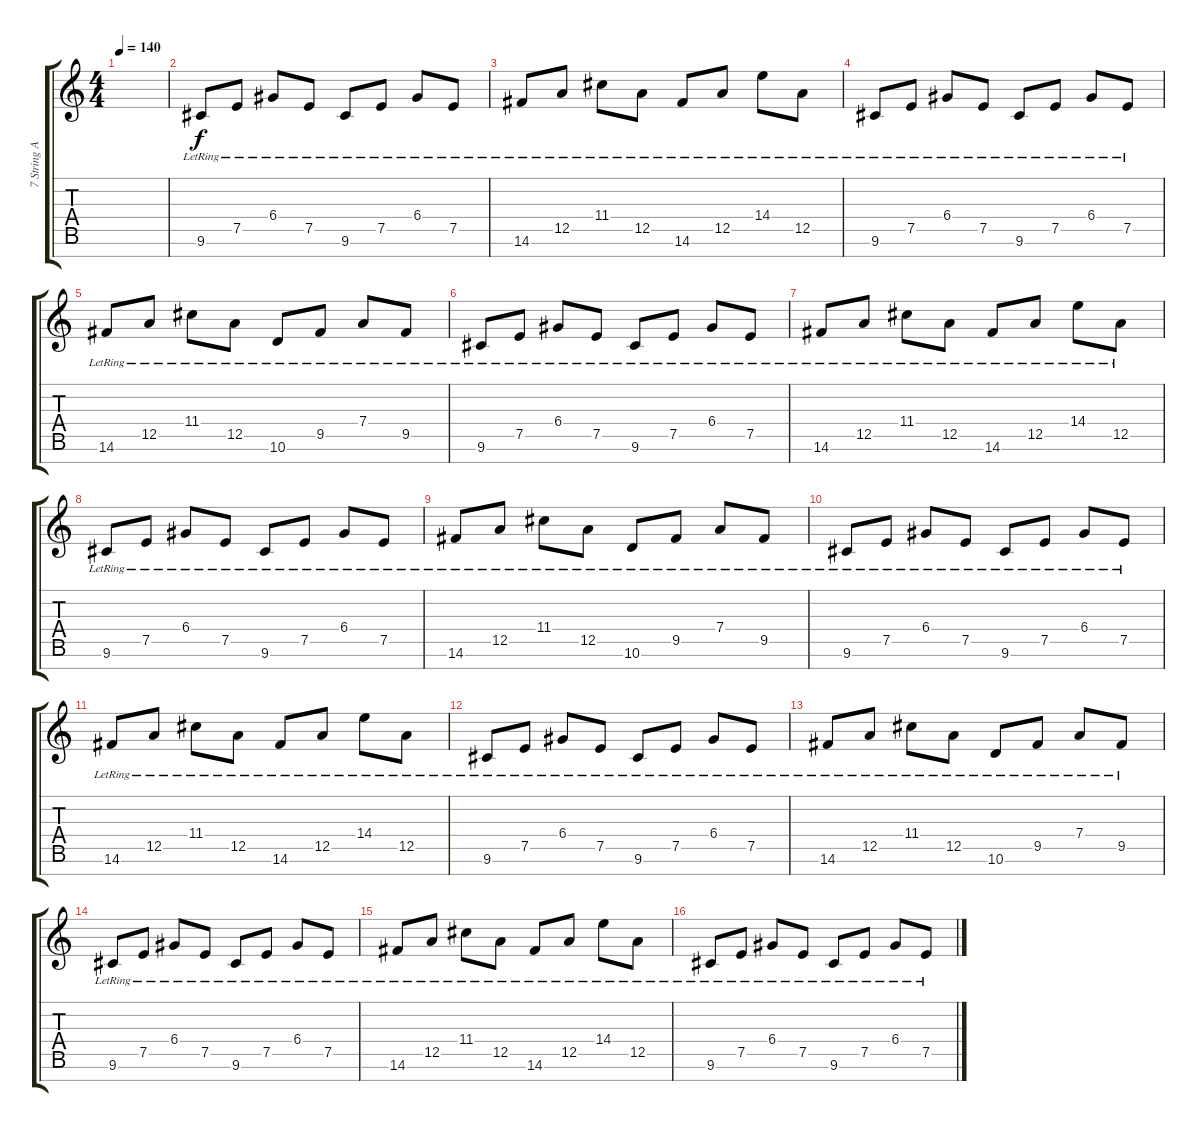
\track ("7 String Acoustic I" "7 String A") {instrument acousticguitarnylon}
\staff {score tabs}
\tuning (E4 B3 Gb3 D3 A2 E2 B1) {hide}
\ts (4 4)
\tempo 140
\clef g2
\ks c
|
9.6{lr}.8 7.5{lr}.8 6.4{lr}.8 7.5{lr}.8 9.6{lr}.8 7.5{lr}.8 6.4{lr}.8 7.5{lr}.8 |
14.6{lr}.8 12.5{lr}.8 11.4{lr}.8 12.5{lr}.8 14.6{lr}.8 12.5{lr}.8 14.4{lr}.8 12.5{lr}.8 |
9.6{lr}.8 7.5{lr}.8 6.4{lr}.8 7.5{lr}.8 9.6{lr}.8 7.5{lr}.8 6.4{lr}.8 7.5{lr}.8 |
14.6{lr}.8 12.5{lr}.8 11.4{lr}.8 12.5{lr}.8 10.6{lr}.8 9.5{lr}.8 7.4{lr}.8 9.5{lr}.8 |
9.6{lr}.8 7.5{lr}.8 6.4{lr}.8 7.5{lr}.8 9.6{lr}.8 7.5{lr}.8 6.4{lr}.8 7.5{lr}.8 |
14.6{lr}.8 12.5{lr}.8 11.4{lr}.8 12.5{lr}.8 14.6{lr}.8 12.5{lr}.8 14.4{lr}.8 12.5{lr}.8 |
9.6{lr}.8 7.5{lr}.8 6.4{lr}.8 7.5{lr}.8 9.6{lr}.8 7.5{lr}.8 6.4{lr}.8 7.5{lr}.8 |
14.6{lr}.8 12.5{lr}.8 11.4{lr}.8 12.5{lr}.8 10.6{lr}.8 9.5{lr}.8 7.4{lr}.8 9.5{lr}.8 |
9.6{lr}.8 7.5{lr}.8 6.4{lr}.8 7.5{lr}.8 9.6{lr}.8 7.5{lr}.8 6.4{lr}.8 7.5{lr}.8 |
14.6{lr}.8 12.5{lr}.8 11.4{lr}.8 12.5{lr}.8 14.6{lr}.8 12.5{lr}.8 14.4{lr}.8 12.5{lr}.8 |
9.6{lr}.8 7.5{lr}.8 6.4{lr}.8 7.5{lr}.8 9.6{lr}.8 7.5{lr}.8 6.4{lr}.8 7.5{lr}.8 |
14.6{lr}.8 12.5{lr}.8 11.4{lr}.8 12.5{lr}.8 10.6{lr}.8 9.5{lr}.8 7.4{lr}.8 9.5{lr}.8 |
9.6{lr}.8 7.5{lr}.8 6.4{lr}.8 7.5{lr}.8 9.6{lr}.8 7.5{lr}.8 6.4{lr}.8 7.5{lr}.8 |
14.6{lr}.8 12.5{lr}.8 11.4{lr}.8 12.5{lr}.8 14.6{lr}.8 12.5{lr}.8 14.4{lr}.8 12.5{lr}.8 |
9.6{lr}.8 7.5{lr}.8 6.4{lr}.8 7.5{lr}.8 9.6{lr}.8 7.5{lr}.8 6.4{lr}.8 7.5{lr}.8
